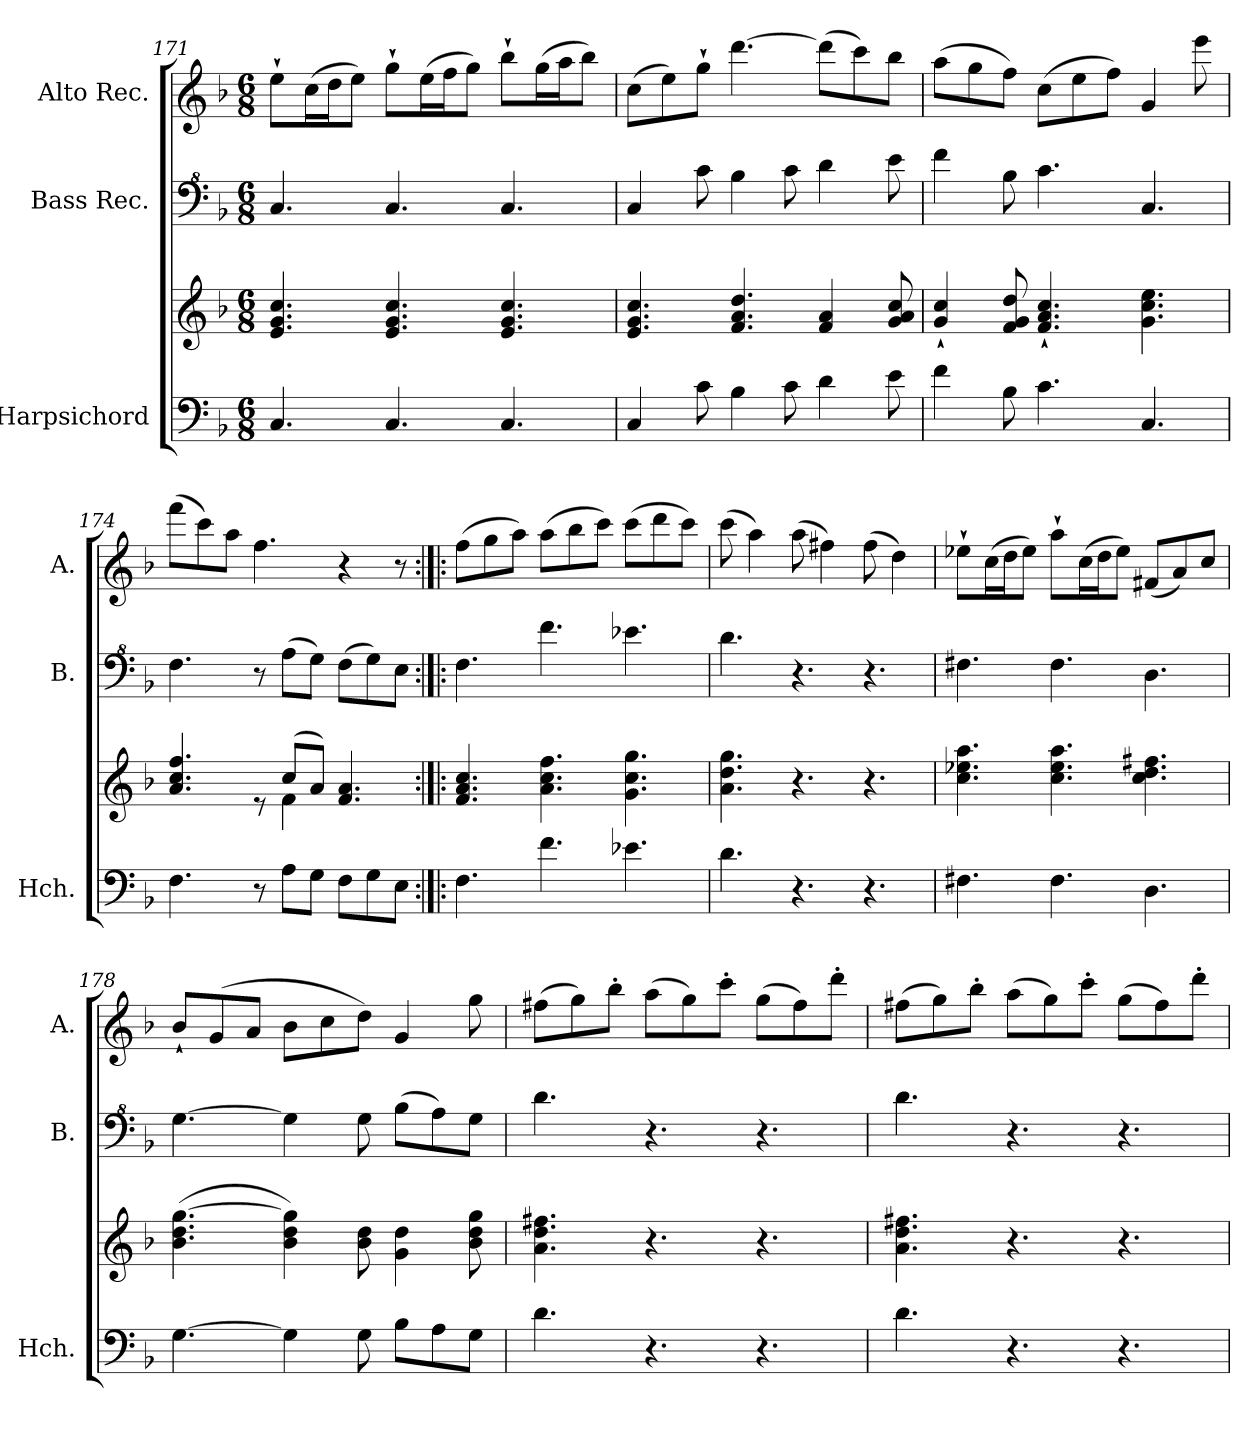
**kern	**kern	**kern	**kern
*part3	*part3	*part2	*part1
*staff4	*staff3	*staff2	*staff1
*I"Harpsichord	*	*I"Bass Rec.	*I"Alto Rec.
*I'Hch.	*	*I'B.	*I'A.
*clefF4	*clefG2	*clefF^4	*clefG2
*k[b-]	*k[b-]	*k[b-]	*k[b-]
*M6/8	*M6/8	*M6/8	*M6/8
=171	=171	=171	=171
4.C/	4.e/ 4.g/ 4.cc/	4.c/	8ee`\L
.	.	.	(16cc\L
.	.	.	16dd\J
.	.	.	8ee\J)
4.C/	4.e/ 4.g/ 4.cc/	4.c/	8gg`\L
.	.	.	(16ee\L
.	.	.	16ff\J
.	.	.	8gg\J)
4.C/	4.e/ 4.g/ 4.cc/	4.c/	8bb-`\L
.	.	.	(16gg\L
.	.	.	16aa\J
.	.	.	8bb-\J)
=172	=172	=172	=172
4C/	4.e/ 4.g/ 4.cc/	4c/	(8cc\L
.	.	.	8ee\)
8c\	.	8cc\	8gg`\J
4B-\	4.f/ 4.a/ 4.dd/	4b-\	[4.ddd\
8c\	.	8cc\	.
4d\	4f/ 4a/	4dd\	(8ddd\L]
.	.	.	8ccc\)
8e\	8g/ 8a/ 8cc/	8ee\	8bb-\J
=173	=173	=173	=173
4f\	4g/` 4cc/`	4ff\	(8aa\L
.	.	.	8gg\
8B-\	8f/ 8g/ 8dd/	8b-\	8ff\J)
4.c\	4.f/` 4.a/` 4.cc/`	4.cc\	(8cc\L
.	.	.	8ee\
.	.	.	8ff\J)
4.C/	4.g\ 4.cc\ 4.ee\	4.c/	4g/
.	.	.	8eee\
=174	=174	=174	=174
*	*^	*	*
4.F\	4.a/ 4.cc/ 4.ff/	2ryy	4.f\	(8fff\L
.	.	.	.	8ccc\)
.	.	.	.	8aa\J
8r	8re	.	8r	4.ff\
8A\L	(8cc/L	4f\	(8a\L	.
8G\J	8a/J)	.	8g\J)	.
8F\L	4.f/ 4.a/	4.ryy	(8f\L	4r
8G\	.	.	8g\)	.
8E\J	.	.	8e\J	8r
*	*v	*v	*	*
=175:|!|:	=175:|!|:	=175:|!|:	=175:|!|:
4.F\	4.f/ 4.a/ 4.cc/	4.f\	(8ff\L
.	.	.	8gg\
.	.	.	8aa\J)
4.f\	4.a\ 4.cc\ 4.ff\	4.ff\	(8aa\L
.	.	.	8bb-\
.	.	.	8ccc\J)
4.e-X\	4.g\ 4.cc\ 4.gg\	4.ee-X\	(8ccc\L
.	.	.	8ddd\
.	.	.	8ccc\J)
!!LO:LB:g=z
=176	=176	=176	=176
4.d\	4.a\ 4.dd\ 4.gg\	4.dd\	(8ccc\
.	.	.	4aa\)
4.r	4.r	4.r	(8aa\
.	.	.	4ff#X\)
4.r	4.r	4.r	(8ff#\
.	.	.	4dd\)
=177	=177	=177	=177
4.F#X\	4.cc\ 4.ee-X\ 4.aa\	4.f#X\	8ee-X`\L
.	.	.	(16cc\L
.	.	.	16dd\J
.	.	.	8ee-\J)
4.F#\	4.cc\ 4.ee-\ 4.aa\	4.f#\	8aa`\L
.	.	.	(16cc\L
.	.	.	16dd\J
.	.	.	8ee-\J)
4.D\	4.cc\ 4.dd\ 4.ff#X\	4.d\	(8f#X/L
.	.	.	8a/)
.	.	.	8cc/J
=178	=178	=178	=178
[4.G\	(4.b-\ 4.dd\ [4.gg\	[4.g\	8b-`/L
.	.	.	(8g/
.	.	.	8a/J
4G\]	4b-\ 4dd\ 4gg\])	4g\]	8b-\L
.	.	.	8cc\
8G\	8b-\ 8dd\	8g\	8dd\J)
8B-\L	4g\ 4dd\	(8b-\L	4g/
8A\	.	8a\)	.
8G\J	8b-\ 8dd\ 8gg\	8g\J	8gg\
=179	=179	=179	=179
4.d\	4.a\ 4.dd\ 4.ff#X\	4.dd\	(8ff#X\L
.	.	.	8gg\)
.	.	.	8bb-'\J
4.r	4.r	4.r	(8aa\L
.	.	.	8gg\)
.	.	.	8ccc'\J
4.r	4.r	4.r	(8gg\L
.	.	.	8ff#\)
.	.	.	8ddd'\J
=180	=180	=180	=180
4.d\	4.a\ 4.dd\ 4.ff#X\	4.dd\	(8ff#X\L
.	.	.	8gg\)
.	.	.	8bb-'\J
4.r	4.r	4.r	(8aa\L
.	.	.	8gg\)
.	.	.	8ccc'\J
4.r	4.r	4.r	(8gg\L
.	.	.	8ff#\)
.	.	.	8ddd'\J
=	=	=	=
*-	*-	*-	*-
